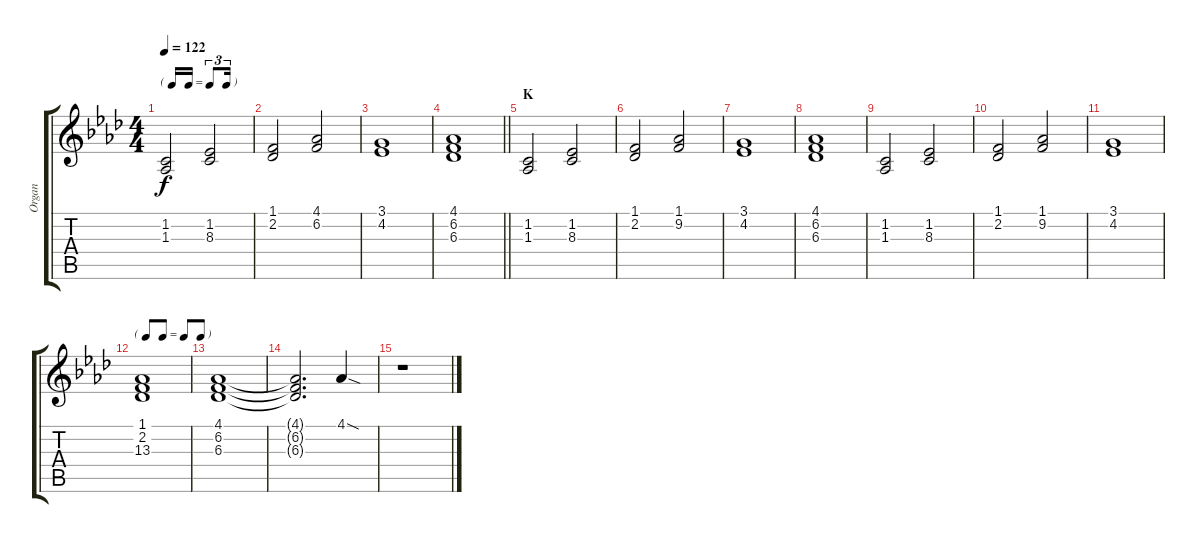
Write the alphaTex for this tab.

\track ("Organ" "Organ") {instrument drawbarorgan}
\staff {score tabs}
\tuning (E4 B3 G3 D3 A2 E2) {hide}
\ts (4 4)
\tf triplet16th
\tempo 122
\clef g2
\ks ab
(1.2 1.3).2{dy f} (1.2 8.3).2 |
(1.1 2.2).2 (4.1 6.2).2 |
(3.1 4.2).1 |
\barLineRight lightlight
(4.1 6.2 6.3).1 |
\section ("" "K")
(1.2 1.3).2 (1.2 8.3).2 |
(1.1 2.2).2 (1.1 9.2).2 |
(3.1 4.2).1 |
(4.1 6.2 6.3).1 |
(1.2 1.3).2 (1.2 8.3).2 |
(1.1 2.2).2 (1.1 9.2).2 |
(3.1 4.2).1 |
\tf none
(1.1 2.2 13.3).1 |
(4.1 6.2 6.3).1 |
(4.1{t} 6.2{t} 6.3{t}).2{d} 4.1{sod}.4 |
r.1
